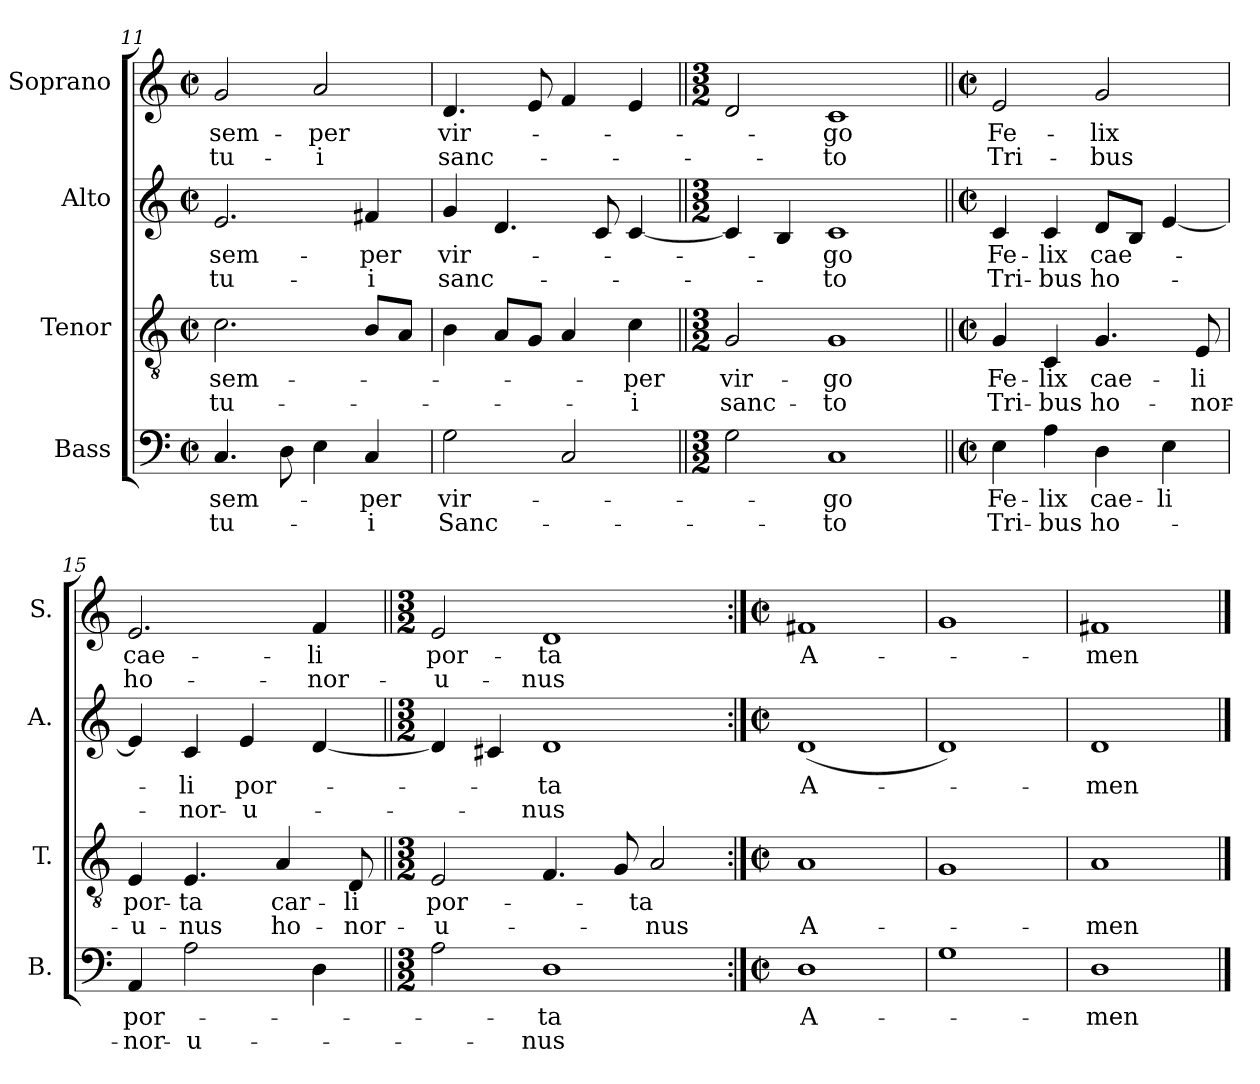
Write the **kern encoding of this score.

**kern	**text	**text	**kern	**text	**text	**kern	**text	**text	**kern	**text	**text
*part4	*part4	*part4	*part3	*part3	*part3	*part2	*part2	*part2	*part1	*part1	*part1
*staff4	*staff4	*staff4	*staff3	*staff3	*staff3	*staff2	*staff2	*staff2	*staff1	*staff1	*staff1
*I"Bass	*	*	*I"Tenor	*	*	*I"Alto	*	*	*I"Soprano	*	*
*I'B.	*	*	*I'T.	*	*	*I'A.	*	*	*I'S.	*	*
*clefF4	*	*	*clefGv2	*	*	*clefG2	*	*	*clefG2	*	*
*k[]	*	*	*k[]	*	*	*k[]	*	*	*k[]	*	*
*M4/4	*	*	*M4/4	*	*	*M4/4	*	*	*M4/4	*	*
*met(c|)	*	*	*met(c|)	*	*	*met(c|)	*	*	*met(c|)	*	*
=11	=11	=11	=11	=11	=11	=11	=11	=11	=11	=11	=11
!	!LO:LY:b	!LO:LY:b	!	!LO:LY:b	!LO:LY:b	!	!LO:LY:b	!LO:LY:b	!	!LO:LY:b	!LO:LY:b
4.C/	sem-	-tu-	2.c\	sem-	-tu-	2.e/	sem-	-tu-	2g/	sem-	-tu-
8D\	.	.	.	.	.	.	.	.	.	.	.
!	!	!	!	!	!	!	!	!	!	!LO:LY:b	!LO:LY:b
4E\	.	.	.	.	.	.	.	.	2a/	-per	-i
!	!LO:LY:b	!LO:LY:b	!	!	!	!	!LO:LY:b	!LO:LY:b	!	!	!
4C/	-per	-i	8B/L	.	.	4f#X/	-per	-i	.	.	.
.	.	.	8A/J	.	.	.	.	.	.	.	.
=12	=12	=12	=12	=12	=12	=12	=12	=12	=12	=12	=12
!	!LO:LY:b	!LO:LY:b	!	!	!	!	!LO:LY:b	!LO:LY:b	!	!LO:LY:b	!LO:LY:b
2G\	vir-	Sanc-	4B\	.	.	4g/	vir-	sanc-	4.d/	vir-	sanc-
.	.	.	8A/L	.	.	4.d/	.	.	.	.	.
.	.	.	8G/J	.	.	.	.	.	8e/	.	.
2C/	.	.	4A/	.	.	.	.	.	4f/	.	.
.	.	.	.	.	.	8c/	.	.	.	.	.
!	!	!	!	!LO:LY:b	!LO:LY:b	!	!	!	!	!	!
.	.	.	4c\	-per	-i	[4c/	.	.	4e/	.	.
!!LO:PB:g=z
=13||	=13||	=13||	=13||	=13||	=13||	=13||	=13||	=13||	=13||	=13||	=13||
*M3/2	*	*	*M3/2	*	*	*M3/2	*	*	*M3/2	*	*
!	!	!	!	!LO:LY:b	!LO:LY:b	!	!	!	!	!	!
2G\	.	.	2G/	vir-	sanc-	4c/]	.	.	2d/	.	.
.	.	.	.	.	.	4B/	.	.	.	.	.
!	!LO:LY:b	!LO:LY:b	!	!LO:LY:b	!LO:LY:b	!	!LO:LY:b	!LO:LY:b	!	!LO:LY:b	!LO:LY:b
1C	-go	-to	1G	-go	-to	1c	-go	-to	1c	-go	-to
=14||	=14||	=14||	=14||	=14||	=14||	=14||	=14||	=14||	=14||	=14||	=14||
*M4/4	*	*	*M4/4	*	*	*M4/4	*	*	*M4/4	*	*
*met(c|)	*	*	*met(c|)	*	*	*met(c|)	*	*	*met(c|)	*	*
!	!LO:LY:b	!LO:LY:b	!	!LO:LY:b	!LO:LY:b	!	!LO:LY:b	!LO:LY:b	!	!LO:LY:b	!LO:LY:b
4E\	Fe-	Tri-	4G/	Fe-	Tri-	4c/	Fe-	Tri-	2e/	Fe-	Tri-
!	!LO:LY:b	!LO:LY:b	!	!LO:LY:b	!LO:LY:b	!	!LO:LY:b	!LO:LY:b	!	!	!
4A\	-lix	-bus	4C/	-lix	-bus	4c/	-lix	-bus	.	.	.
!	!LO:LY:b	!LO:LY:b	!	!LO:LY:b	!LO:LY:b	!	!LO:LY:b	!LO:LY:b	!	!LO:LY:b	!LO:LY:b
4D\	cae-	ho-	4.G/	cae-	ho-	8d/L	cae-	ho-	2g/	-lix	-bus
.	.	.	.	.	.	8B/J	.	.	.	.	.
!	!LO:LY:b	!	!	!	!	!	!	!	!	!	!
4E\	-li	.	.	.	.	[4e/	.	.	.	.	.
!	!	!	!	!LO:LY:b	!LO:LY:b	!	!	!	!	!	!
.	.	.	8E/	-li	-nor-	.	.	.	.	.	.
=15	=15	=15	=15	=15	=15	=15	=15	=15	=15	=15	=15
!	!LO:LY:b	!LO:LY:b	!	!LO:LY:b	!LO:LY:b	!	!	!	!	!LO:LY:b	!LO:LY:b
4AA/	por-	-nor-	4E/	por-	-u-	4e/]	.	.	2.e/	cae-	ho-
!	!	!LO:LY:b	!	!LO:LY:b	!LO:LY:b	!	!LO:LY:b	!LO:LY:b	!	!	!
2A\	.	-u-	4.E/	ta	-nus	4c/	-li	-nor-	.	.	.
!	!	!	!	!	!	!	!LO:LY:b	!LO:LY:b	!	!	!
.	.	.	.	.	.	4e/	por-	-u-	.	.	.
!	!	!	!	!LO:LY:b	!LO:LY:b	!	!	!	!	!	!
.	.	.	4A/	car-	ho-	.	.	.	.	.	.
!	!	!	!	!	!	!	!	!	!	!LO:LY:b	!LO:LY:b
4D\	.	.	.	.	.	[4d/	.	.	4f/	-li	-nor-
!	!	!	!	!LO:LY:b	!LO:LY:b	!	!	!	!	!	!
.	.	.	8D/	-li	-nor-	.	.	.	.	.	.
=16||	=16||	=16||	=16||	=16||	=16||	=16||	=16||	=16||	=16||	=16||	=16||
*M3/2	*	*	*M3/2	*	*	*M3/2	*	*	*M3/2	*	*
!	!	!	!	!LO:LY:b	!LO:LY:b	!	!	!	!	!LO:LY:b	!LO:LY:b
2A\	.	.	2E/	por-	-u-	4d/]	.	.	2e/	por-	-u-
.	.	.	.	.	.	4c#X/	.	.	.	.	.
!	!LO:LY:b	!LO:LY:b	!	!	!	!	!LO:LY:b	!LO:LY:b	!	!LO:LY:b	!LO:LY:b
1D	-ta	-nus	4.F/	.	.	1d	-ta	-nus	1d	-ta	-nus
.	.	.	8G/	.	.	.	.	.	.	.	.
!	!	!	!	!LO:LY:b	!LO:LY:b	!	!	!	!	!	!
.	.	.	2A/	-ta	-nus	.	.	.	.	.	.
=17:|!	=17:|!	=17:|!	=17:|!	=17:|!	=17:|!	=17:|!	=17:|!	=17:|!	=17:|!	=17:|!	=17:|!
*M4/4	*	*	*M4/4	*	*	*M4/4	*	*	*M4/4	*	*
*met(c|)	*	*	*met(c|)	*	*	*met(c|)	*	*	*met(c|)	*	*
!	!LO:LY:b	!	!	!	!LO:LY:b	!	!LO:LY:b	!	!	!LO:LY:b	!
1D	A-	.	1A	.	A-	(<1d	A-	.	1f#X	A-	.
=18	=18	=18	=18	=18	=18	=18	=18	=18	=18	=18	=18
1G	.	.	1G	.	.	1d)	.	.	1g	.	.
=19	=19	=19	=19	=19	=19	=19	=19	=19	=19	=19	=19
!	!LO:LY:b	!	!	!	!LO:LY:b	!	!LO:LY:b	!	!	!LO:LY:b	!
1D	-men	.	1A	.	-men	1d	-men	.	1f#X	-men	.
==	==	==	==	==	==	==	==	==	==	==	==
*-	*-	*-	*-	*-	*-	*-	*-	*-	*-	*-	*-
